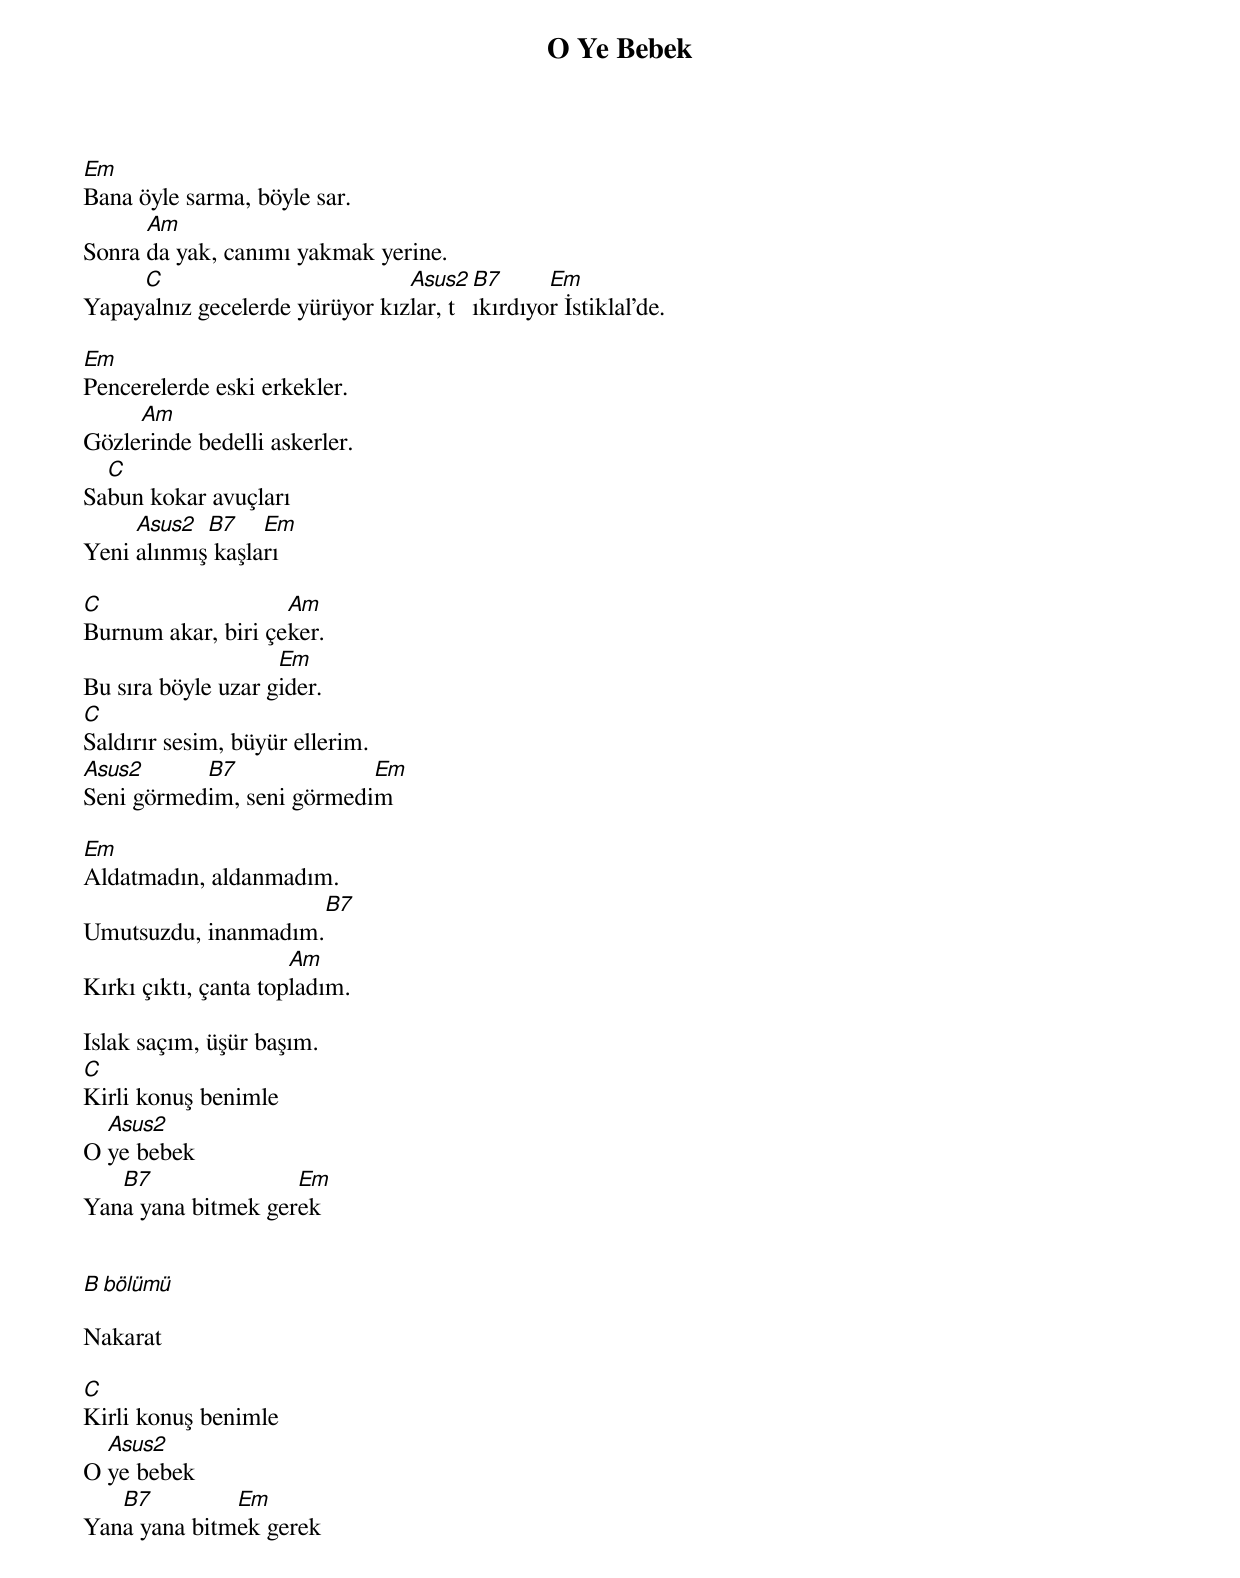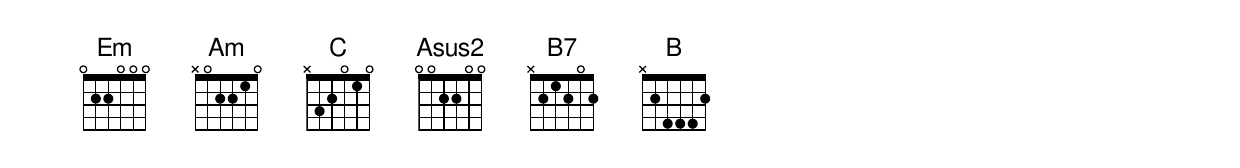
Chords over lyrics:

{title: O Ye Bebek}
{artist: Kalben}

Em
Bana öyle sarma, böyle sar.
      Am
Sonra da yak, canımı yakmak yerine.
     C                          Asus2 B7      Em
Yapayalnız gecelerde yürüyor kızlar, tıkırdıyor İstiklal'de.

Em
Pencerelerde eski erkekler.
     Am
Gözlerinde bedelli askerler.
  C
Sabun kokar avuçları
     Asus2  B7    Em
Yeni alınmış kaşları

C                   Am
Burnum akar, biri çeker.
                    Em
Bu sıra böyle uzar gider.
C
Saldırır sesim, büyür ellerim.
Asus2      B7              Em
Seni görmedim, seni görmedim

Em
Aldatmadın, aldanmadım.
                     B7
Umutsuzdu, inanmadım.
                      Am
Kırkı çıktı, çanta topladım.

Islak saçım, üşür başım.
C
Kirli konuş benimle
  Asus2
O ye bebek
   B7               Em
Yana yana bitmek gerek


B bölümü

Nakarat

C
Kirli konuş benimle
  Asus2
O ye bebek
   B7         Em
Yana yana bitmek gerek
